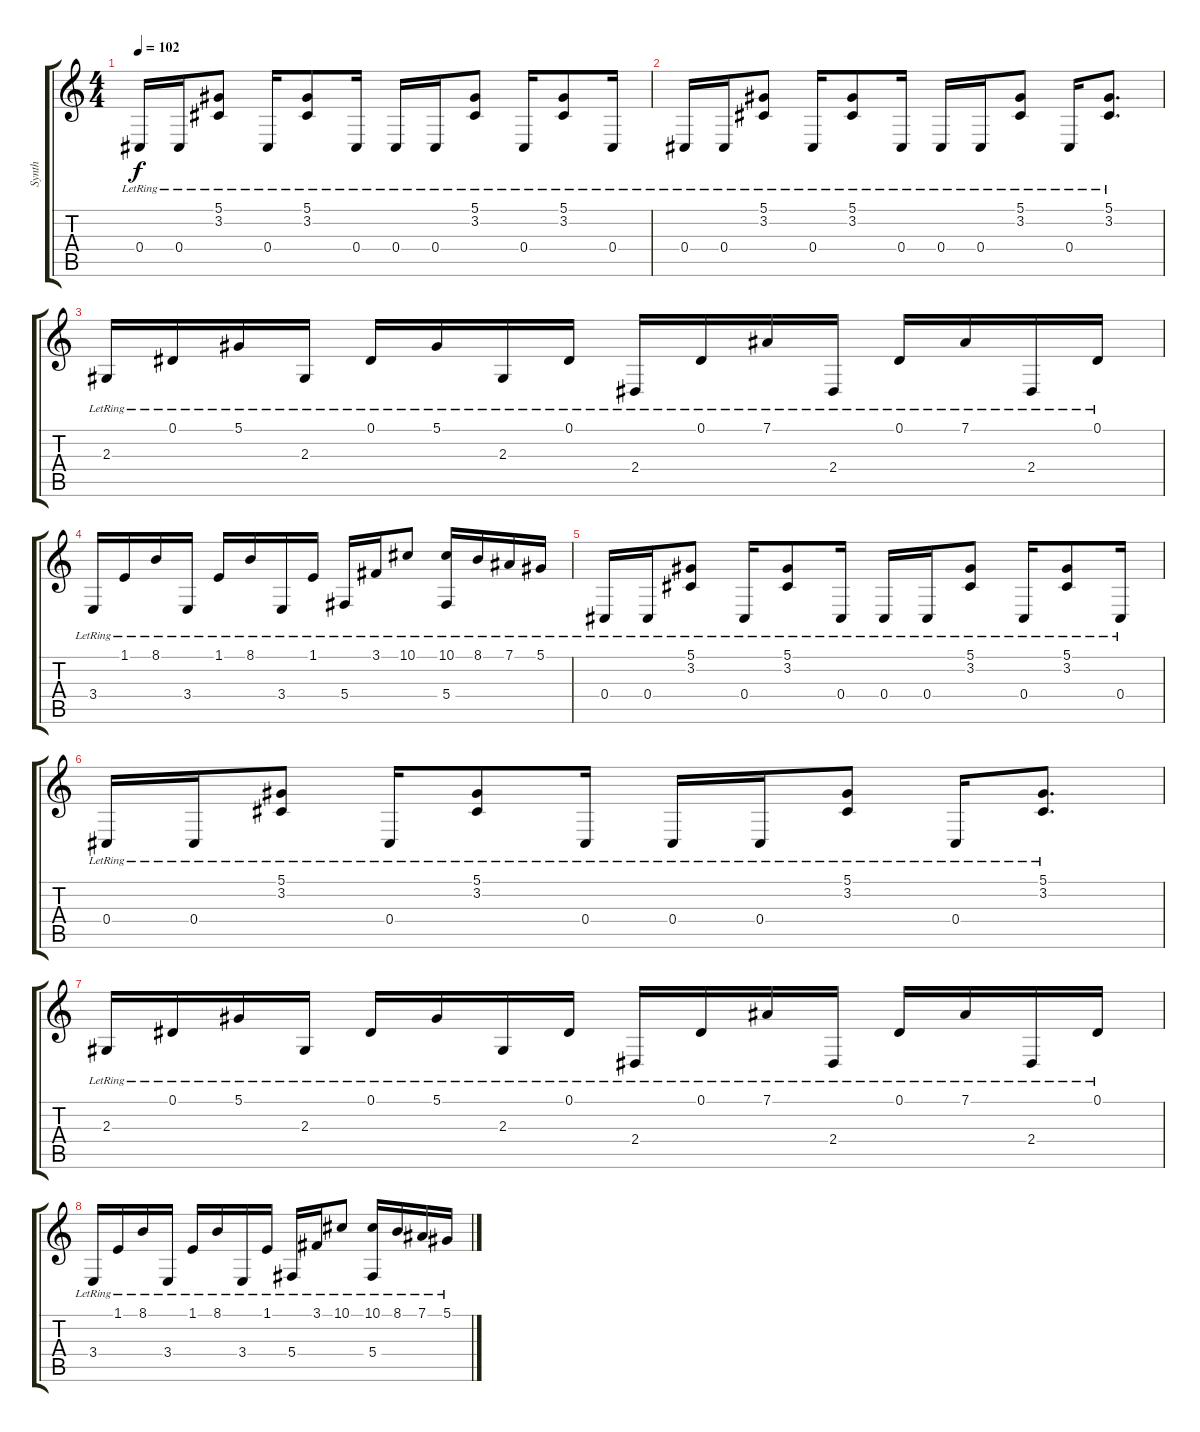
\track ("Synth" "Synth") {instrument acousticgrandpiano}
\staff {score tabs}
\tuning (Eb4 Bb3 Gb3 Db3 Ab2 Eb2) {hide}
\ts (4 4)
\tempo 102
\clef g2
\ks c
0.4{lr}.16{dy f} 0.4{lr}.16 (5.1{lr} 3.2{lr}).8 0.4{lr}.16 (5.1{lr} 3.2{lr}).8 0.4{lr}.16 0.4{lr}.16 0.4{lr}.16 (5.1{lr} 3.2{lr}).8 0.4{lr}.16 (5.1{lr} 3.2{lr}).8 0.4{lr}.16 |
0.4{lr}.16 0.4{lr}.16 (5.1{lr} 3.2{lr}).8 0.4{lr}.16 (5.1{lr} 3.2{lr}).8 0.4{lr}.16 0.4{lr}.16 0.4{lr}.16 (5.1{lr} 3.2{lr}).8 0.4{lr}.16 (5.1{lr} 3.2{lr}).8{d} |
2.3{lr}.16 0.1{lr}.16 5.1{lr}.16 2.3{lr}.16 0.1{lr}.16 5.1{lr}.16 2.3{lr}.16 0.1{lr}.16 2.4{lr}.16 0.1{lr}.16 7.1{lr}.16 2.4{lr}.16 0.1{lr}.16 7.1{lr}.16 2.4{lr}.16 0.1{lr}.16 |
3.4{lr}.16 1.1{lr}.16 8.1{lr}.16 3.4{lr}.16 1.1{lr}.16 8.1{lr}.16 3.4{lr}.16 1.1{lr}.16 5.4{lr}.16 3.1{lr}.16 10.1{lr}.8 (10.1{lr} 5.4{lr}).16 8.1{lr}.16 7.1{lr}.16 5.1{lr}.16 |
0.4{lr}.16 0.4{lr}.16 (5.1{lr} 3.2{lr}).8 0.4{lr}.16 (5.1{lr} 3.2{lr}).8 0.4{lr}.16 0.4{lr}.16 0.4{lr}.16 (5.1{lr} 3.2{lr}).8 0.4{lr}.16 (5.1{lr} 3.2{lr}).8 0.4{lr}.16 |
0.4{lr}.16 0.4{lr}.16 (5.1{lr} 3.2{lr}).8 0.4{lr}.16 (5.1{lr} 3.2{lr}).8 0.4{lr}.16 0.4{lr}.16 0.4{lr}.16 (5.1{lr} 3.2{lr}).8 0.4{lr}.16 (5.1{lr} 3.2{lr}).8{d} |
2.3{lr}.16 0.1{lr}.16 5.1{lr}.16 2.3{lr}.16 0.1{lr}.16 5.1{lr}.16 2.3{lr}.16 0.1{lr}.16 2.4{lr}.16 0.1{lr}.16 7.1{lr}.16 2.4{lr}.16 0.1{lr}.16 7.1{lr}.16 2.4{lr}.16 0.1{lr}.16 |
3.4{lr}.16 1.1{lr}.16 8.1{lr}.16 3.4{lr}.16 1.1{lr}.16 8.1{lr}.16 3.4{lr}.16 1.1{lr}.16 5.4{lr}.16 3.1{lr}.16 10.1{lr}.8 (10.1{lr} 5.4{lr}).16 8.1{lr}.16 7.1{lr}.16 5.1{lr}.16
